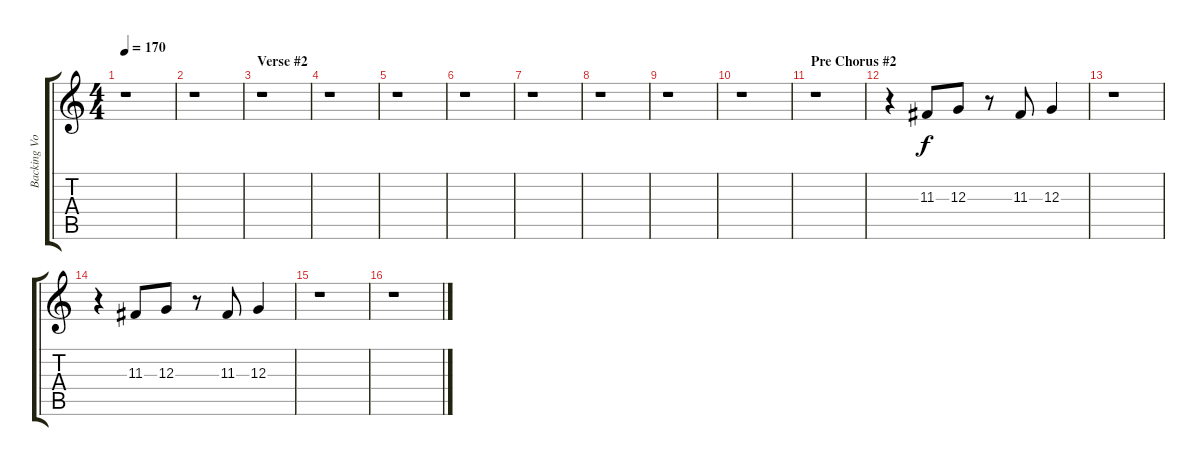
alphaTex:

\track ("Backing Vocals" "Backing Vo") {instrument acousticgrandpiano}
\staff {score tabs}
\tuning (E4 B3 G3 D3 A2 E2) {hide}
\ts (4 4)
\tempo 170
\clef g2
\ks c
r.1{dy f instrument acousticgrandpiano} |
r.1 |
\section ("" "Verse #2")
r.1 |
r.1 |
r.1 |
r.1 |
r.1 |
r.1 |
r.1 |
r.1 |
\section ("" "Pre Chorus #2")
r.1 |
r.4 11.3.8 12.3.8 r.8 11.3.8 12.3.4 |
r.1 |
r.4 11.3.8 12.3.8 r.8 11.3.8 12.3.4 |
r.1 |
r.1
